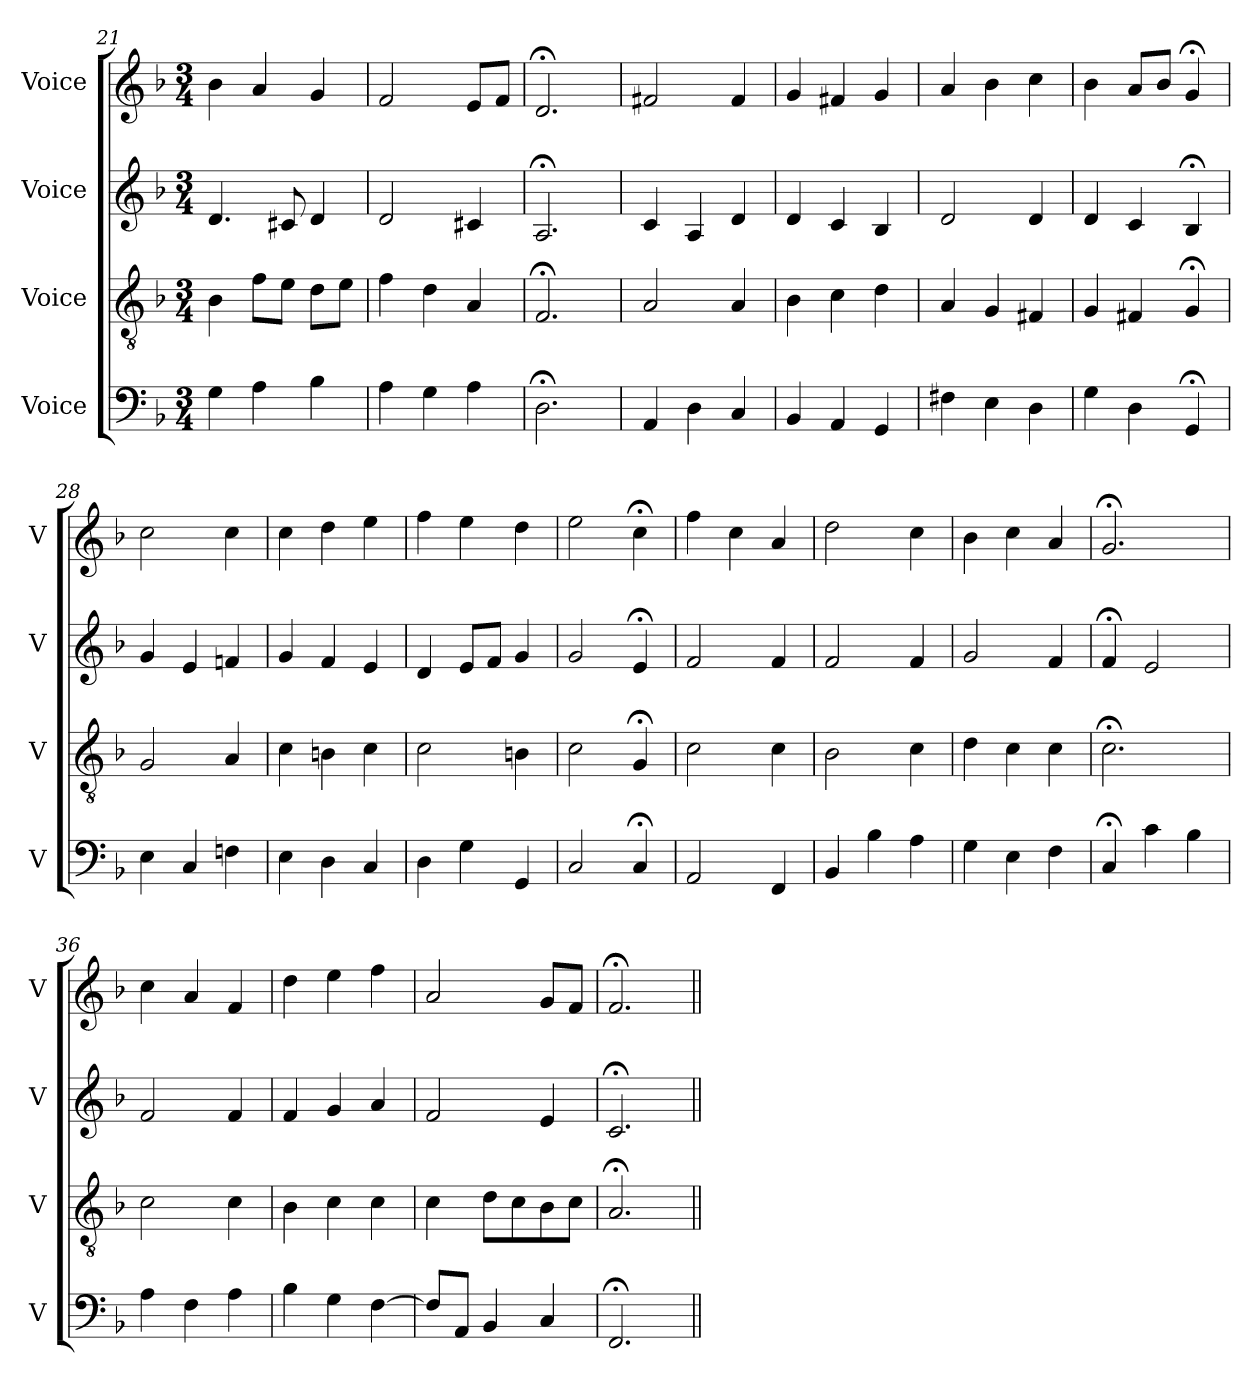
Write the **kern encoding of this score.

**kern	**kern	**kern	**kern
*part4	*part3	*part2	*part1
*staff4	*staff3	*staff2	*staff1
*I"Voice	*I"Voice	*I"Voice	*I"Voice
*I'V	*I'V	*I'V	*I'V
*clefF4	*clefGv2	*clefG2	*clefG2
*k[b-]	*k[b-]	*k[b-]	*k[b-]
*M3/4	*M3/4	*M3/4	*M3/4
=21	=21	=21	=21
4G	4B-	4.d	4b-
4A	8fL	.	4a
.	8eJ	8c#X	.
4B-	8dL	4d	4g
.	8eJ	.	.
=22	=22	=22	=22
4A	4f	2d	2f
4G	4d	.	.
4A	4A	4c#X	8eL
.	.	.	8fJ
=23	=23	=23	=23
2.D;<	2.F;<	2.A;<	2.d;<
=24	=24	=24	=24
4AA	2A	4c	2f#X
4D	.	4A	.
4C	4A	4d	4f#
=25	=25	=25	=25
4BB-	4B-	4d	4g
4AA	4c	4c	4f#X
4GG	4d	4B-	4g
=26	=26	=26	=26
4F#X	4A	2d	4a
4E	4G	.	4b-
4D	4F#X	4d	4cc
=27	=27	=27	=27
4G	4G	4d	4b-
4D	4F#X	4c	8aL
.	.	.	8b-J
4GG;<	4G;<	4B-;<	4g;<
=28	=28	=28	=28
4E	2G	4g	2cc
4C	.	4e	.
4Fn	4A	4fn	4cc
=29	=29	=29	=29
4E	4c	4g	4cc
4D	4Bn	4f	4dd
4C	4c	4e	4ee
=30	=30	=30	=30
4D	2c	4d	4ff
4G	.	8eL	4ee
.	.	8fJ	.
4GG	4Bn	4g	4dd
=31	=31	=31	=31
2C	2c	2g	2ee
4C;<	4G;<	4e;<	4cc;<
=32	=32	=32	=32
2AA	2c	2f	4ff
.	.	.	4cc
4FF	4c	4f	4a
=33	=33	=33	=33
4BB-	2B-	2f	2dd
4B-	.	.	.
4A	4c	4f	4cc
=34	=34	=34	=34
4G	4d	2g	4b-
4E	4c	.	4cc
4F	4c	4f	4a
=35	=35	=35	=35
4C;<	2.c;<	4f;<	2.g;<
4c	.	2e	.
4B-	.	.	.
=36	=36	=36	=36
4A	2c	2f	4cc
4F	.	.	4a
4A	4c	4f	4f
=37	=37	=37	=37
4B-	4B-	4f	4dd
4G	4c	4g	4ee
[4F	4c	4a	4ff
=38	=38	=38	=38
8FL]	4c	2f	2a
8AAJ	.	.	.
4BB-	8dL	.	.
.	8c	.	.
4C	8B-	4e	8gL
.	8cJ	.	8fJ
=39	=39	=39	=39
2.FF;<	2.A;<	2.c;<	2.f;<
=||	=||	=||	=||
*-	*-	*-	*-
